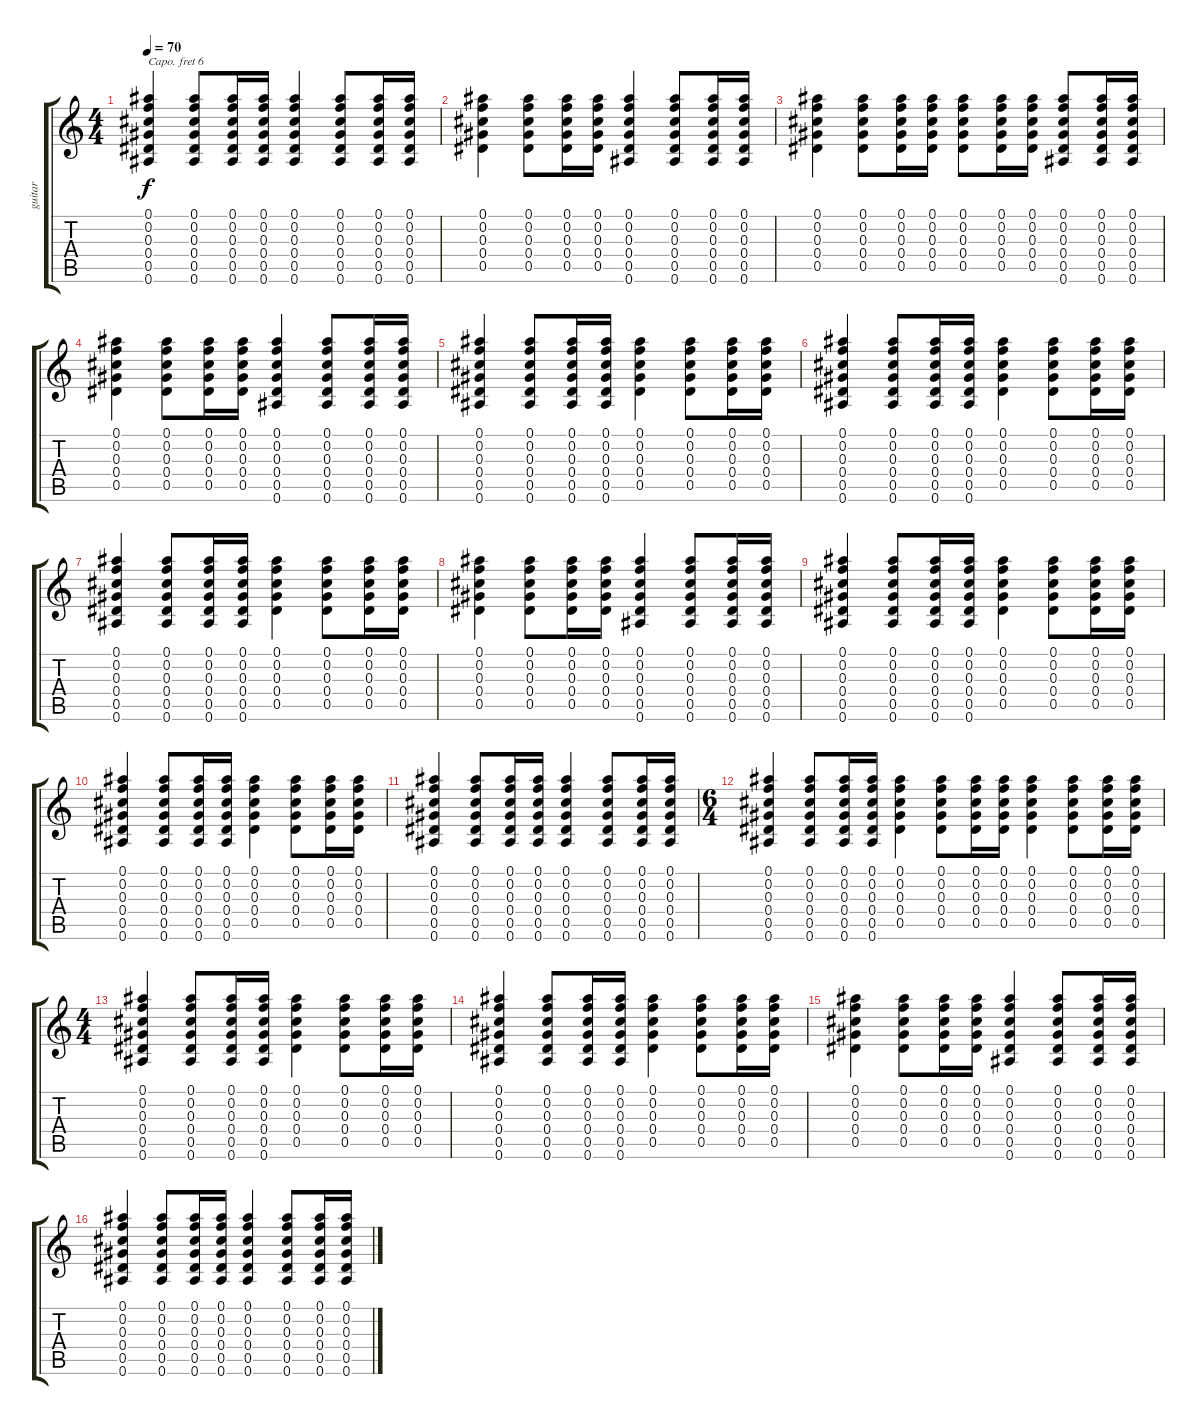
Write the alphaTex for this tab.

\track ("guitar" "guitar") {instrument acousticguitarsteel}
\staff {score tabs}
\capo 6
\tuning (E4 B3 G3 D3 A2 E2) {hide}
\ts (4 4)
\tempo 70
\clef g2
\ks c
(0.1 0.2 0.3 0.4 0.5 0.6).4{dy f} (0.1 0.2 0.3 0.4 0.5 0.6).8 (0.1 0.2 0.3 0.4 0.5 0.6).16 (0.1 0.2 0.3 0.4 0.5 0.6).16 (0.1 0.2 0.3 0.4 0.5 0.6).4 (0.1 0.2 0.3 0.4 0.5 0.6).8 (0.1 0.2 0.3 0.4 0.5 0.6).16 (0.1 0.2 0.3 0.4 0.5 0.6).16 |
(0.1 0.2 0.3 0.4 0.5).4 (0.1 0.2 0.3 0.4 0.5).8 (0.1 0.2 0.3 0.4 0.5).16 (0.1 0.2 0.3 0.4 0.5).16 (0.1 0.2 0.3 0.4 0.5 0.6).4 (0.1 0.2 0.3 0.4 0.5 0.6).8 (0.1 0.2 0.3 0.4 0.5 0.6).16 (0.1 0.2 0.3 0.4 0.5 0.6).16 |
(0.1 0.2 0.3 0.4 0.5).4 (0.1 0.2 0.3 0.4 0.5).8 (0.1 0.2 0.3 0.4 0.5).16 (0.1 0.2 0.3 0.4 0.5).16 (0.1 0.2 0.3 0.4 0.5).8 (0.1 0.2 0.3 0.4 0.5).16 (0.1 0.2 0.3 0.4 0.5).16 (0.1 0.2 0.3 0.4 0.5 0.6).8 (0.1 0.2 0.3 0.4 0.5 0.6).16 (0.1 0.2 0.3 0.4 0.5 0.6).16 |
(0.1 0.2 0.3 0.4 0.5).4 (0.1 0.2 0.3 0.4 0.5).8 (0.1 0.2 0.3 0.4 0.5).16 (0.1 0.2 0.3 0.4 0.5).16 (0.1 0.2 0.3 0.4 0.5 0.6).4 (0.1 0.2 0.3 0.4 0.5 0.6).8 (0.1 0.2 0.3 0.4 0.5 0.6).16 (0.1 0.2 0.3 0.4 0.5 0.6).16 |
(0.1 0.2 0.3 0.4 0.5 0.6).4 (0.1 0.2 0.3 0.4 0.5 0.6).8 (0.1 0.2 0.3 0.4 0.5 0.6).16 (0.1 0.2 0.3 0.4 0.5 0.6).16 (0.1 0.2 0.3 0.4 0.5).4 (0.1 0.2 0.3 0.4 0.5).8 (0.1 0.2 0.3 0.4 0.5).16 (0.1 0.2 0.3 0.4 0.5).16 |
(0.1 0.2 0.3 0.4 0.5 0.6).4 (0.1 0.2 0.3 0.4 0.5 0.6).8 (0.1 0.2 0.3 0.4 0.5 0.6).16 (0.1 0.2 0.3 0.4 0.5 0.6).16 (0.1 0.2 0.3 0.4 0.5).4 (0.1 0.2 0.3 0.4 0.5).8 (0.1 0.2 0.3 0.4 0.5).16 (0.1 0.2 0.3 0.4 0.5).16 |
(0.1 0.2 0.3 0.4 0.5 0.6).4 (0.1 0.2 0.3 0.4 0.5 0.6).8 (0.1 0.2 0.3 0.4 0.5 0.6).16 (0.1 0.2 0.3 0.4 0.5 0.6).16 (0.1 0.2 0.3 0.4 0.5).4 (0.1 0.2 0.3 0.4 0.5).8 (0.1 0.2 0.3 0.4 0.5).16 (0.1 0.2 0.3 0.4 0.5).16 |
(0.1 0.2 0.3 0.4 0.5).4 (0.1 0.2 0.3 0.4 0.5).8 (0.1 0.2 0.3 0.4 0.5).16 (0.1 0.2 0.3 0.4 0.5).16 (0.1 0.2 0.3 0.4 0.5 0.6).4 (0.1 0.2 0.3 0.4 0.5 0.6).8 (0.1 0.2 0.3 0.4 0.5 0.6).16 (0.1 0.2 0.3 0.4 0.5 0.6).16 |
(0.1 0.2 0.3 0.4 0.5 0.6).4 (0.1 0.2 0.3 0.4 0.5 0.6).8 (0.1 0.2 0.3 0.4 0.5 0.6).16 (0.1 0.2 0.3 0.4 0.5 0.6).16 (0.1 0.2 0.3 0.4 0.5).4 (0.1 0.2 0.3 0.4 0.5).8 (0.1 0.2 0.3 0.4 0.5).16 (0.1 0.2 0.3 0.4 0.5).16 |
(0.1 0.2 0.3 0.4 0.5 0.6).4 (0.1 0.2 0.3 0.4 0.5 0.6).8 (0.1 0.2 0.3 0.4 0.5 0.6).16 (0.1 0.2 0.3 0.4 0.5 0.6).16 (0.1 0.2 0.3 0.4 0.5).4 (0.1 0.2 0.3 0.4 0.5).8 (0.1 0.2 0.3 0.4 0.5).16 (0.1 0.2 0.3 0.4 0.5).16 |
(0.1 0.2 0.3 0.4 0.5 0.6).4 (0.1 0.2 0.3 0.4 0.5 0.6).8 (0.1 0.2 0.3 0.4 0.5 0.6).16 (0.1 0.2 0.3 0.4 0.5 0.6).16 (0.1 0.2 0.3 0.4 0.5 0.6).4 (0.1 0.2 0.3 0.4 0.5 0.6).8 (0.1 0.2 0.3 0.4 0.5 0.6).16 (0.1 0.2 0.3 0.4 0.5 0.6).16 |
\ts (6 4)
(0.1 0.2 0.3 0.4 0.5 0.6).4 (0.1 0.2 0.3 0.4 0.5 0.6).8 (0.1 0.2 0.3 0.4 0.5 0.6).16 (0.1 0.2 0.3 0.4 0.5 0.6).16 (0.1 0.2 0.3 0.4 0.5).4 (0.1 0.2 0.3 0.4 0.5).8 (0.1 0.2 0.3 0.4 0.5).16 (0.1 0.2 0.3 0.4 0.5).16 (0.1 0.2 0.3 0.4 0.5).4 (0.1 0.2 0.3 0.4 0.5).8 (0.1 0.2 0.3 0.4 0.5).16 (0.1 0.2 0.3 0.4 0.5).16 |
\ts (4 4)
(0.1 0.2 0.3 0.4 0.5 0.6).4 (0.1 0.2 0.3 0.4 0.5 0.6).8 (0.1 0.2 0.3 0.4 0.5 0.6).16 (0.1 0.2 0.3 0.4 0.5 0.6).16 (0.1 0.2 0.3 0.4 0.5).4 (0.1 0.2 0.3 0.4 0.5).8 (0.1 0.2 0.3 0.4 0.5).16 (0.1 0.2 0.3 0.4 0.5).16 |
(0.1 0.2 0.3 0.4 0.5 0.6).4 (0.1 0.2 0.3 0.4 0.5 0.6).8 (0.1 0.2 0.3 0.4 0.5 0.6).16 (0.1 0.2 0.3 0.4 0.5 0.6).16 (0.1 0.2 0.3 0.4 0.5).4 (0.1 0.2 0.3 0.4 0.5).8 (0.1 0.2 0.3 0.4 0.5).16 (0.1 0.2 0.3 0.4 0.5).16 |
(0.1 0.2 0.3 0.4 0.5).4 (0.1 0.2 0.3 0.4 0.5).8 (0.1 0.2 0.3 0.4 0.5).16 (0.1 0.2 0.3 0.4 0.5).16 (0.1 0.2 0.3 0.4 0.5 0.6).4 (0.1 0.2 0.3 0.4 0.5 0.6).8 (0.1 0.2 0.3 0.4 0.5 0.6).16 (0.1 0.2 0.3 0.4 0.5 0.6).16 |
(0.1 0.2 0.3 0.4 0.5 0.6).4 (0.1 0.2 0.3 0.4 0.5 0.6).8 (0.1 0.2 0.3 0.4 0.5 0.6).16 (0.1 0.2 0.3 0.4 0.5 0.6).16 (0.1 0.2 0.3 0.4 0.5 0.6).4 (0.1 0.2 0.3 0.4 0.5 0.6).8 (0.1 0.2 0.3 0.4 0.5 0.6).16 (0.1 0.2 0.3 0.4 0.5 0.6).16
